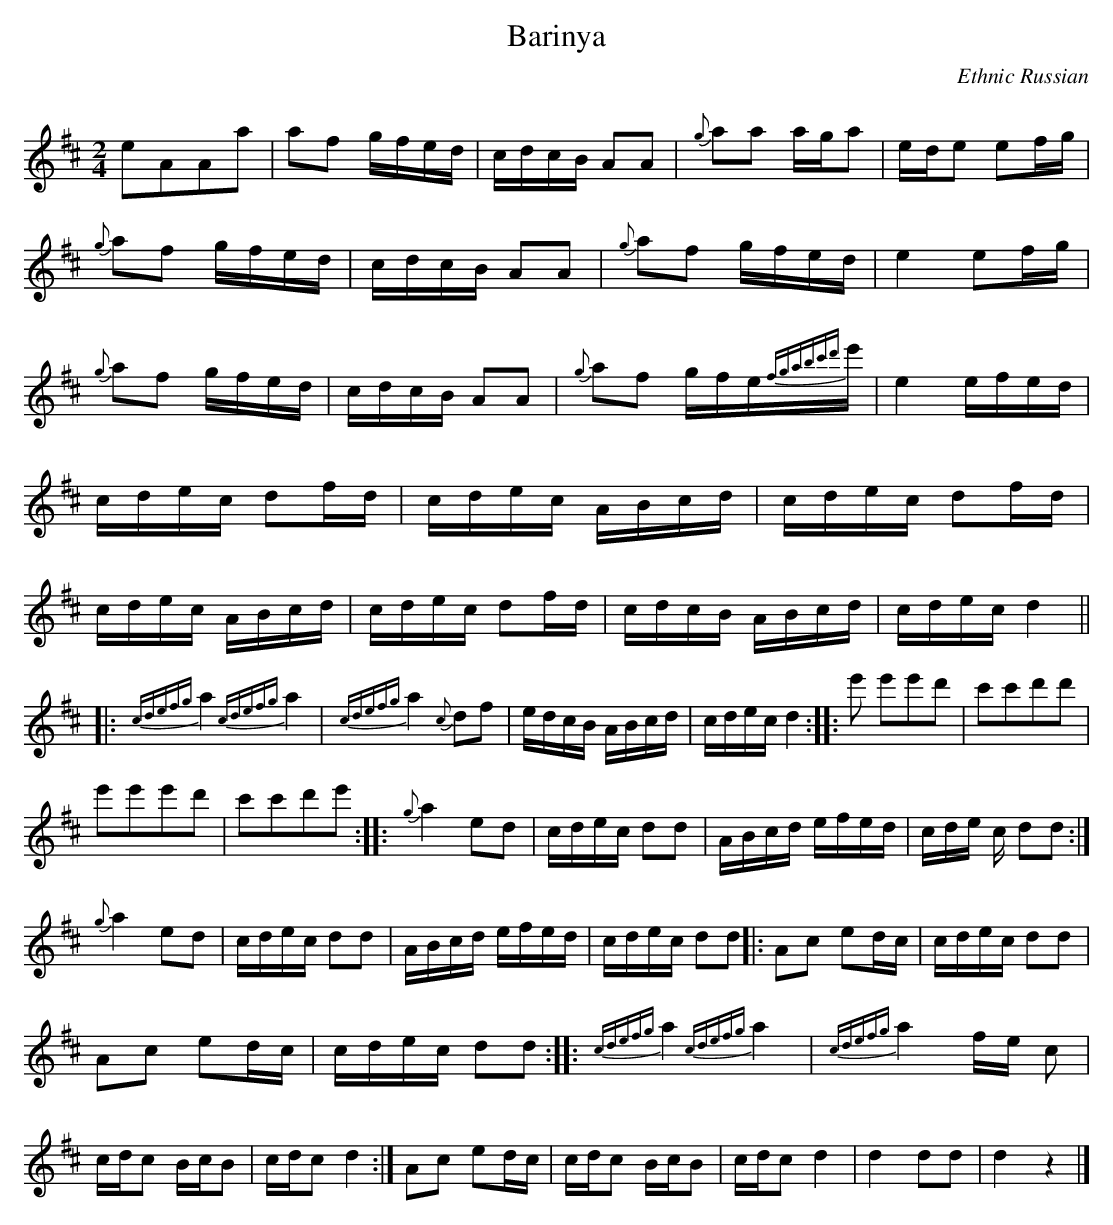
X:1
T:Barinya
Q:72
O:Ethnic Russian
M:2/4
L:1/16
K:D
e2A2A2a2 | a2f2 gfed | cdcB A2A2 | {g}a2a2 aga2 | \
ede2 e2fg | {g}a2f2 gfed | \
cdcB A2A2 |{g}a2f2 g-fed |\
e4 e2fg | {g}a2f2 g-fed | \
cdcB A2A2 | {g}a2f2 gfe{fgabc'd'}e' | \
e4 efed | cdec d2f-d | cdec ABcd | cdec d2f-d | \
cdec ABcd | cdec d2f-d | cdcB ABcd | cdec d4 ||
|: {cdefg}a4 {cdefg}a4 | {cdefg}a4 {c}d2f2 | \
edcB ABcd | cdec d4 ::\
e'2 e'2e'2d'2 | c'2c'2d'2d'2 |
e'2e'2e'2d'2 | c'2c'2d'2e'2 ::\
{g}a4 e2d2 | cdec d2d2 | ABcd efed | cde c d2d2 :|
{g}a4 e2d2 | cdec d2d2 | ABcd efed | cdec d2d2 ||\
|: A2c2 e2dc | cdec d2d2 |
A2c2 e2dc | cdec d2d2 ::\
{cdefg}a4 {cdefg}a4 | {cdefg}a4 fe c2 |
cdc2 BcB2 | cdc2 d4 :| \
A2c2 e2dc | cdc2 BcB2 | cdc2 d4 | d4 d2d2 | d4 z4 |]
